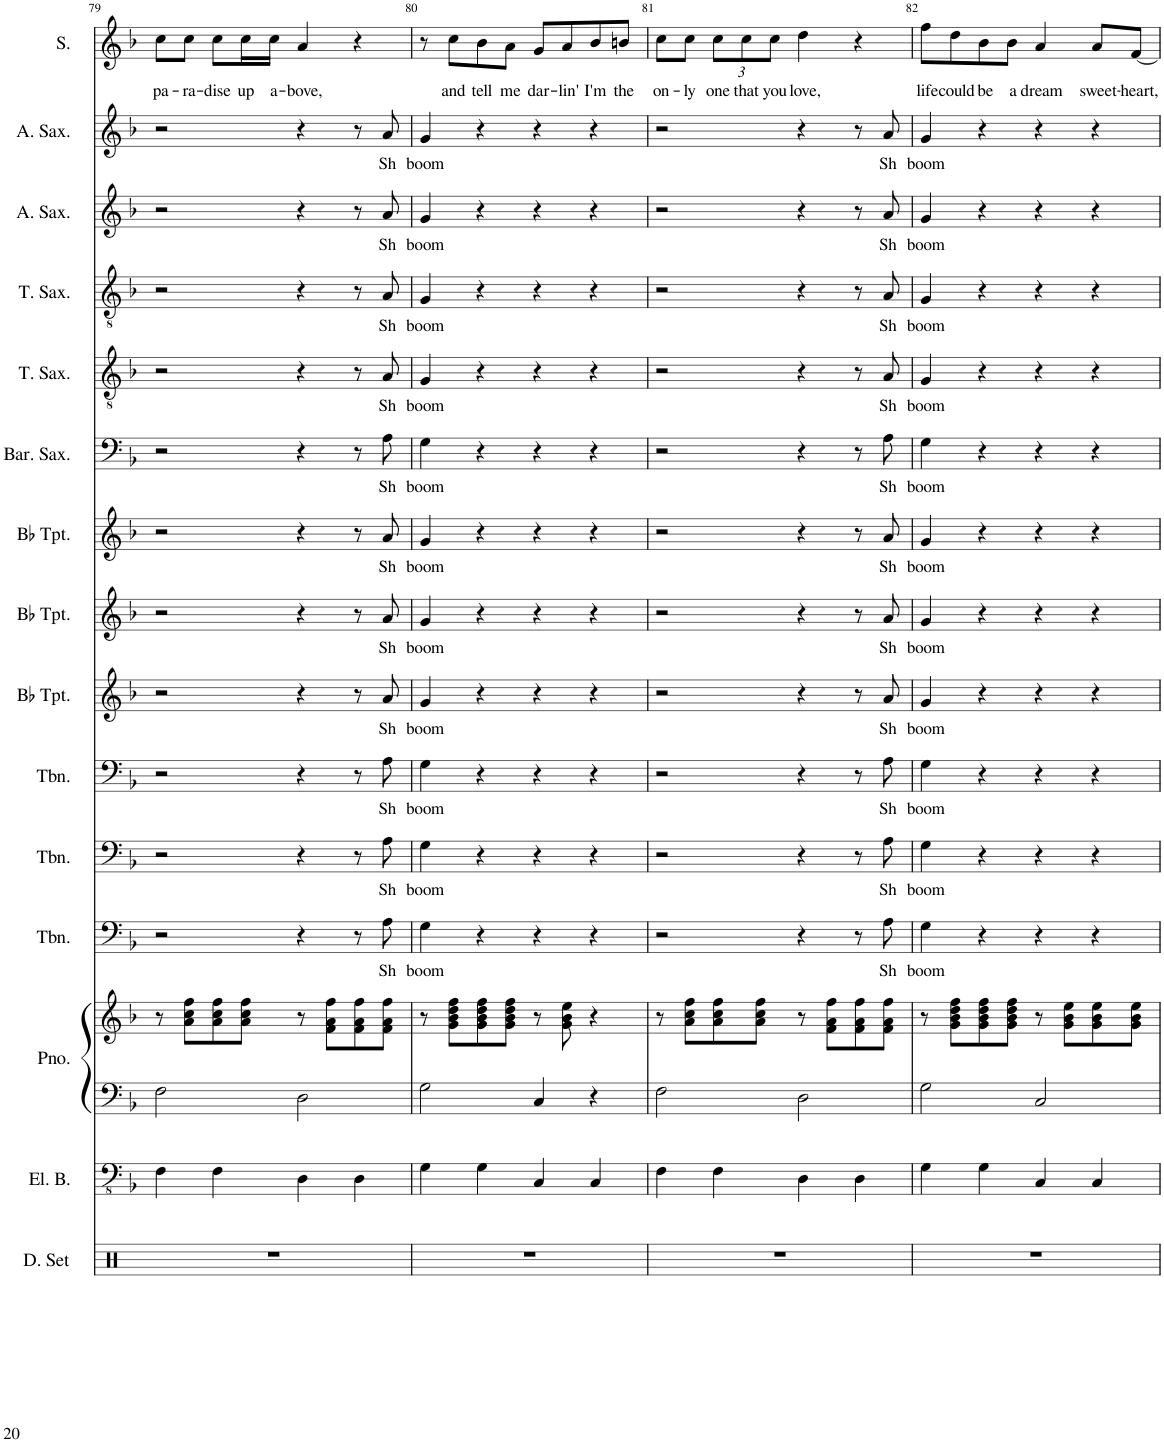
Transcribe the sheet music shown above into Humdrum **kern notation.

**kern	**kern	**kern	**kern	**kern	**text	**kern	**text	**kern	**text	**kern	**text	**kern	**text	**kern	**text	**kern	**text	**kern	**text	**kern	**text	**kern	**text	**kern	**text	**kern	**text
*part15	*part14	*part13	*part13	*part12	*part12	*part11	*part11	*part10	*part10	*part9	*part9	*part8	*part8	*part7	*part7	*part6	*part6	*part5	*part5	*part4	*part4	*part3	*part3	*part2	*part2	*part1	*part1
*staff16	*staff15	*staff14	*staff13	*staff12	*staff12	*staff11	*staff11	*staff10	*staff10	*staff9	*staff9	*staff8	*staff8	*staff7	*staff7	*staff6	*staff6	*staff5	*staff5	*staff4	*staff4	*staff3	*staff3	*staff2	*staff2	*staff1	*staff1
*I"Drumset	*I"Electric Bass	*I"Piano	*	*I"Trombone	*	*I"Trombone	*	*I"Trombone	*	*I"Bb Trumpet	*	*I"Bb Trumpet	*	*I"Bb Trumpet	*	*I"Baritone Saxophone	*	*I"Tenor Saxophone	*	*I"Tenor Saxophone	*	*I"Alto Saxophone	*	*I"Alto Saxophone	*	*I"Soprano	*
*I'D. Set	*I'El. B.	*I'Pno.	*	*I'Tbn.	*	*I'Tbn.	*	*I'Tbn.	*	*I'Bb Tpt.	*	*I'Bb Tpt.	*	*I'Bb Tpt.	*	*I'Bar. Sax.	*	*I'T. Sax.	*	*I'T. Sax.	*	*I'A. Sax.	*	*I'A. Sax.	*	*I'S.	*
!!LO:PB:g=z
*clefX	*clefFv4	*clefF4	*clefG2	*clefF4	*	*clefF4	*	*clefF4	*	*clefG2	*	*clefG2	*	*clefG2	*	*clefF4	*	*clefGv2	*	*clefGv2	*	*clefG2	*	*clefG2	*	*clefG2	*
*	*	*	*	*	*	*	*	*	*	*ITrd1c2	*	*ITrd1c2	*	*ITrd1c2	*	*ITrd12c21	*	*ITrd8c14	*	*ITrd8c14	*	*ITrd5c9	*	*ITrd5c9	*	*	*
*k[]	*k[b-]	*k[b-]	*k[b-]	*k[b-]	*	*k[b-]	*	*k[b-]	*	*k[b-]	*	*k[b-]	*	*k[b-]	*	*k[b-]	*	*k[b-]	*	*k[b-]	*	*k[b-]	*	*k[b-]	*	*k[b-]	*
*M4/4	*M4/4	*M4/4	*M4/4	*M4/4	*	*M4/4	*	*M4/4	*	*M4/4	*	*M4/4	*	*M4/4	*	*M4/4	*	*M4/4	*	*M4/4	*	*M4/4	*	*M4/4	*	*M4/4	*
*met(c)	*met(c)	*met(c)	*met(c)	*met(c)	*	*met(c)	*	*met(c)	*	*met(c)	*	*met(c)	*	*met(c)	*	*met(c)	*	*met(c)	*	*met(c)	*	*met(c)	*	*met(c)	*	*met(c)	*
=79	=79	=79	=79	=79	=79	=79	=79	=79	=79	=79	=79	=79	=79	=79	=79	=79	=79	=79	=79	=79	=79	=79	=79	=79	=79	=79	=79
!	!	!	!	!	!	!	!	!	!	!	!	!	!	!	!	!	!	!	!	!	!	!	!	!	!	!	!LO:LY:b
1r	4FF\	2F\	8r	2r	.	2r	.	2r	.	2r	.	2r	.	2r	.	2r	.	2r	.	2r	.	2r	.	2r	.	8cc\L	pa-
!	!	!	!	!	!	!	!	!	!	!	!	!	!	!	!	!	!	!	!	!	!	!	!	!	!	!	!LO:LY:b
.	.	.	8a\ 8cc\ 8ff\L	.	.	.	.	.	.	.	.	.	.	.	.	.	.	.	.	.	.	.	.	.	.	8cc\J	-ra-
!	!	!	!	!	!	!	!	!	!	!	!	!	!	!	!	!	!	!	!	!	!	!	!	!	!	!	!LO:LY:b
.	4FF\	.	8a\ 8cc\ 8ff\	.	.	.	.	.	.	.	.	.	.	.	.	.	.	.	.	.	.	.	.	.	.	8cc\L	-dise
!	!	!	!	!	!	!	!	!	!	!	!	!	!	!	!	!	!	!	!	!	!	!	!	!	!	!	!LO:LY:b
.	.	.	8a\ 8cc\ 8ff\J	.	.	.	.	.	.	.	.	.	.	.	.	.	.	.	.	.	.	.	.	.	.	16cc\L	up
!	!	!	!	!	!	!	!	!	!	!	!	!	!	!	!	!	!	!	!	!	!	!	!	!	!	!	!LO:LY:b
.	.	.	.	.	.	.	.	.	.	.	.	.	.	.	.	.	.	.	.	.	.	.	.	.	.	16cc\JJ	a-
!	!	!	!	!	!	!	!	!	!	!	!	!	!	!	!	!	!	!	!	!	!	!	!	!	!	!	!LO:LY:b
.	4DD\	2D\	8r	4r	.	4r	.	4r	.	4r	.	4r	.	4r	.	4r	.	4r	.	4r	.	4r	.	4r	.	4a/	-bove,
.	.	.	8f\ 8a\ 8ff\L	.	.	.	.	.	.	.	.	.	.	.	.	.	.	.	.	.	.	.	.	.	.	.	.
.	4DD\	.	8f\ 8a\ 8ff\	8r	.	8r	.	8r	.	8r	.	8r	.	8r	.	8r	.	8r	.	8r	.	8r	.	8r	.	4r	.
!	!	!	!	!	!LO:LY:b	!	!LO:LY:b	!	!LO:LY:b	!	!LO:LY:b	!	!LO:LY:b	!	!LO:LY:b	!	!LO:LY:b	!	!LO:LY:b	!	!LO:LY:b	!	!LO:LY:b	!	!LO:LY:b	!	!
.	.	.	8f\ 8a\ 8ff\J	8A\	Sh	8A\	Sh	8A\	Sh	8a/	Sh	8a/	Sh	8a/	Sh	8A\	Sh	8A/	Sh	8A/	Sh	8a/	Sh	8a/	Sh	.	.
=80	=80	=80	=80	=80	=80	=80	=80	=80	=80	=80	=80	=80	=80	=80	=80	=80	=80	=80	=80	=80	=80	=80	=80	=80	=80	=80	=80
!	!	!	!	!	!LO:LY:b	!	!LO:LY:b	!	!LO:LY:b	!	!LO:LY:b	!	!LO:LY:b	!	!LO:LY:b	!	!LO:LY:b	!	!LO:LY:b	!	!LO:LY:b	!	!LO:LY:b	!	!LO:LY:b	!	!
1r	4GG\	2G\	8r	4G\	boom	4G\	boom	4G\	boom	4g/	boom	4g/	boom	4g/	boom	4G\	boom	4G/	boom	4G/	boom	4g/	boom	4g/	boom	8r	.
!	!	!	!	!	!	!	!	!	!	!	!	!	!	!	!	!	!	!	!	!	!	!	!	!	!	!	!LO:LY:b
.	.	.	8g\ 8b-\ 8dd\ 8ff\L	.	.	.	.	.	.	.	.	.	.	.	.	.	.	.	.	.	.	.	.	.	.	8cc\L	and
!	!	!	!	!	!	!	!	!	!	!	!	!	!	!	!	!	!	!	!	!	!	!	!	!	!	!	!LO:LY:b
.	4GG\	.	8g\ 8b-\ 8dd\ 8ff\	4r	.	4r	.	4r	.	4r	.	4r	.	4r	.	4r	.	4r	.	4r	.	4r	.	4r	.	8b-\	tell
!	!	!	!	!	!	!	!	!	!	!	!	!	!	!	!	!	!	!	!	!	!	!	!	!	!	!	!LO:LY:b
.	.	.	8g\ 8b-\ 8dd\ 8ff\J	.	.	.	.	.	.	.	.	.	.	.	.	.	.	.	.	.	.	.	.	.	.	8a\J	me
!	!	!	!	!	!	!	!	!	!	!	!	!	!	!	!	!	!	!	!	!	!	!	!	!	!	!	!LO:LY:b
.	4CC/	4C/	8r	4r	.	4r	.	4r	.	4r	.	4r	.	4r	.	4r	.	4r	.	4r	.	4r	.	4r	.	8g/L	dar-
!	!	!	!	!	!	!	!	!	!	!	!	!	!	!	!	!	!	!	!	!	!	!	!	!	!	!	!LO:LY:b
.	.	.	8g\ 8b-\ 8ee\	.	.	.	.	.	.	.	.	.	.	.	.	.	.	.	.	.	.	.	.	.	.	8a/	-lin'
!	!	!	!	!	!	!	!	!	!	!	!	!	!	!	!	!	!	!	!	!	!	!	!	!	!	!	!LO:LY:b
.	4CC/	4r	4r	4r	.	4r	.	4r	.	4r	.	4r	.	4r	.	4r	.	4r	.	4r	.	4r	.	4r	.	8b-/	I'm
!	!	!	!	!	!	!	!	!	!	!	!	!	!	!	!	!	!	!	!	!	!	!	!	!	!	!	!LO:LY:b
.	.	.	.	.	.	.	.	.	.	.	.	.	.	.	.	.	.	.	.	.	.	.	.	.	.	8bn/J	the
=81	=81	=81	=81	=81	=81	=81	=81	=81	=81	=81	=81	=81	=81	=81	=81	=81	=81	=81	=81	=81	=81	=81	=81	=81	=81	=81	=81
!	!	!	!	!	!	!	!	!	!	!	!	!	!	!	!	!	!	!	!	!	!	!	!	!	!	!	!LO:LY:b
1r	4FF\	2F\	8r	2r	.	2r	.	2r	.	2r	.	2r	.	2r	.	2r	.	2r	.	2r	.	2r	.	2r	.	8cc\L	on-
!	!	!	!	!	!	!	!	!	!	!	!	!	!	!	!	!	!	!	!	!	!	!	!	!	!	!	!LO:LY:b
.	.	.	8a\ 8cc\ 8ff\L	.	.	.	.	.	.	.	.	.	.	.	.	.	.	.	.	.	.	.	.	.	.	8cc\J	-ly
*	*	*	*	*	*	*	*	*	*	*	*	*	*	*	*	*	*	*	*	*	*	*	*	*	*	*Xbrackettup	*
!	!	!	!	!	!	!	!	!	!	!	!	!	!	!	!	!	!	!	!	!	!	!	!	!	!	!	!LO:LY:b
.	4FF\	.	8a\ 8cc\ 8ff\	.	.	.	.	.	.	.	.	.	.	.	.	.	.	.	.	.	.	.	.	.	.	12cc\L	one
!	!	!	!	!	!	!	!	!	!	!	!	!	!	!	!	!	!	!	!	!	!	!	!	!	!	!	!LO:LY:b
.	.	.	.	.	.	.	.	.	.	.	.	.	.	.	.	.	.	.	.	.	.	.	.	.	.	12cc\	that
.	.	.	8a\ 8cc\ 8ff\J	.	.	.	.	.	.	.	.	.	.	.	.	.	.	.	.	.	.	.	.	.	.	.	.
!	!	!	!	!	!	!	!	!	!	!	!	!	!	!	!	!	!	!	!	!	!	!	!	!	!	!	!LO:LY:b
.	.	.	.	.	.	.	.	.	.	.	.	.	.	.	.	.	.	.	.	.	.	.	.	.	.	12cc\J	you
!	!	!	!	!	!	!	!	!	!	!	!	!	!	!	!	!	!	!	!	!	!	!	!	!	!	!	!LO:LY:b
.	4DD\	2D\	8r	4r	.	4r	.	4r	.	4r	.	4r	.	4r	.	4r	.	4r	.	4r	.	4r	.	4r	.	4dd\	love,
.	.	.	8f\ 8a\ 8ff\L	.	.	.	.	.	.	.	.	.	.	.	.	.	.	.	.	.	.	.	.	.	.	.	.
.	4DD\	.	8f\ 8a\ 8ff\	8r	.	8r	.	8r	.	8r	.	8r	.	8r	.	8r	.	8r	.	8r	.	8r	.	8r	.	4r	.
!	!	!	!	!	!LO:LY:b	!	!LO:LY:b	!	!LO:LY:b	!	!LO:LY:b	!	!LO:LY:b	!	!LO:LY:b	!	!LO:LY:b	!	!LO:LY:b	!	!LO:LY:b	!	!LO:LY:b	!	!LO:LY:b	!	!
.	.	.	8f\ 8a\ 8ff\J	8A\	Sh	8A\	Sh	8A\	Sh	8a/	Sh	8a/	Sh	8a/	Sh	8A\	Sh	8A/	Sh	8A/	Sh	8a/	Sh	8a/	Sh	.	.
=82	=82	=82	=82	=82	=82	=82	=82	=82	=82	=82	=82	=82	=82	=82	=82	=82	=82	=82	=82	=82	=82	=82	=82	=82	=82	=82	=82
!	!	!	!	!	!LO:LY:b	!	!LO:LY:b	!	!LO:LY:b	!	!LO:LY:b	!	!LO:LY:b	!	!LO:LY:b	!	!LO:LY:b	!	!LO:LY:b	!	!LO:LY:b	!	!LO:LY:b	!	!LO:LY:b	!	!LO:LY:b
1r	4GG\	2G\	8r	4G\	boom	4G\	boom	4G\	boom	4g/	boom	4g/	boom	4g/	boom	4G\	boom	4G/	boom	4G/	boom	4g/	boom	4g/	boom	8ff\L	life
!	!	!	!	!	!	!	!	!	!	!	!	!	!	!	!	!	!	!	!	!	!	!	!	!	!	!	!LO:LY:b
.	.	.	8g\ 8b-\ 8dd\ 8ff\L	.	.	.	.	.	.	.	.	.	.	.	.	.	.	.	.	.	.	.	.	.	.	8dd\	could
!	!	!	!	!	!	!	!	!	!	!	!	!	!	!	!	!	!	!	!	!	!	!	!	!	!	!	!LO:LY:b
.	4GG\	.	8g\ 8b-\ 8dd\ 8ff\	4r	.	4r	.	4r	.	4r	.	4r	.	4r	.	4r	.	4r	.	4r	.	4r	.	4r	.	8b-\	be
!	!	!	!	!	!	!	!	!	!	!	!	!	!	!	!	!	!	!	!	!	!	!	!	!	!	!	!LO:LY:b
.	.	.	8g\ 8b-\ 8dd\ 8ff\J	.	.	.	.	.	.	.	.	.	.	.	.	.	.	.	.	.	.	.	.	.	.	8b-\J	a
!	!	!	!	!	!	!	!	!	!	!	!	!	!	!	!	!	!	!	!	!	!	!	!	!	!	!	!LO:LY:b
.	4CC/	2C/	8r	4r	.	4r	.	4r	.	4r	.	4r	.	4r	.	4r	.	4r	.	4r	.	4r	.	4r	.	4a/	dream
.	.	.	8g\ 8b-\ 8ee\L	.	.	.	.	.	.	.	.	.	.	.	.	.	.	.	.	.	.	.	.	.	.	.	.
!	!	!	!	!	!	!	!	!	!	!	!	!	!	!	!	!	!	!	!	!	!	!	!	!	!	!	!LO:LY:b
.	4CC/	.	8g\ 8b-\ 8ee\	4r	.	4r	.	4r	.	4r	.	4r	.	4r	.	4r	.	4r	.	4r	.	4r	.	4r	.	8a/L	sweet-
!	!	!	!	!	!	!	!	!	!	!	!	!	!	!	!	!	!	!	!	!	!	!	!	!	!	!	!LO:LY:b
.	.	.	8g\ 8b-\ 8ee\J	.	.	.	.	.	.	.	.	.	.	.	.	.	.	.	.	.	.	.	.	.	.	[8f/J	-heart,
=	=	=	=	=	=	=	=	=	=	=	=	=	=	=	=	=	=	=	=	=	=	=	=	=	=	=	=
*-	*-	*-	*-	*-	*-	*-	*-	*-	*-	*-	*-	*-	*-	*-	*-	*-	*-	*-	*-	*-	*-	*-	*-	*-	*-	*-	*-
